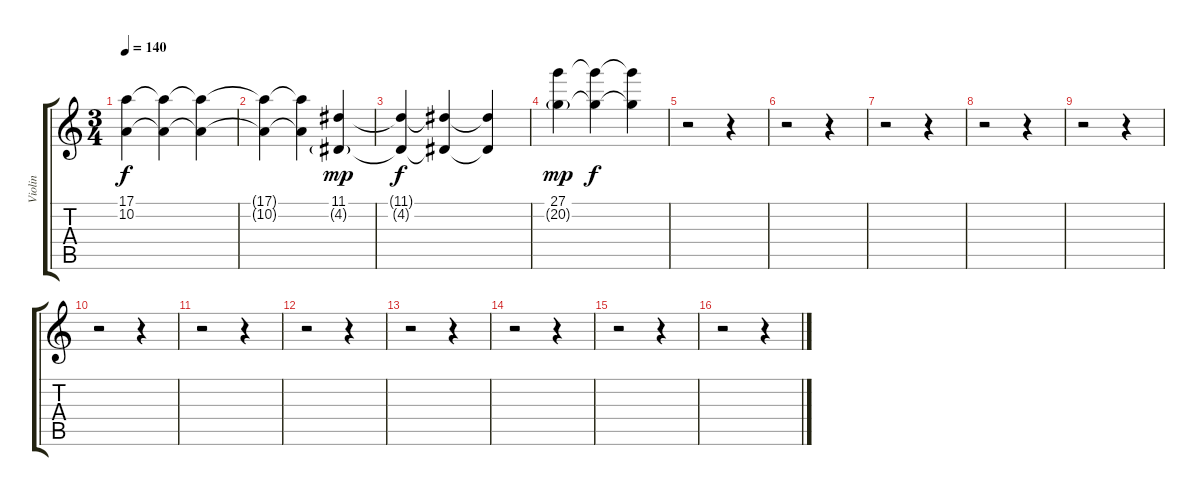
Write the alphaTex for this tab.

\track ("Violin" "Violin") {mute instrument violin}
\staff {score tabs}
\tuning (E4 B3 G3 D3 A2 E2) {hide}
\ts (3 4)
\tempo 140
\clef g2
\ks c
(17.1{t} 10.2{t}).4{dy f} (17.1{t} 10.2{t}).4 (17.1{t} 10.2{t}).4 |
(17.1{t} 10.2{t}).4 (17.1{t} 10.2{t}).4 (11.1 4.2{g}).4{dy mp} |
(11.1{t} 4.2{t}).4{dy f} (11.1{t} 4.2{t}).4 (11.1{t} 4.2{t}).4 |
(27.1 20.2{g}).4{dy mp} (27.1{t} 20.2{t}).4{dy f} (27.1{t} 20.2{t}).4 |
r.2 r.4 |
r.2 r.4 |
r.2 r.4 |
r.2 r.4 |
r.2 r.4 |
r.2 r.4 |
r.2 r.4 |
r.2 r.4 |
r.2 r.4 |
r.2 r.4 |
r.2 r.4 |
r.2 r.4
